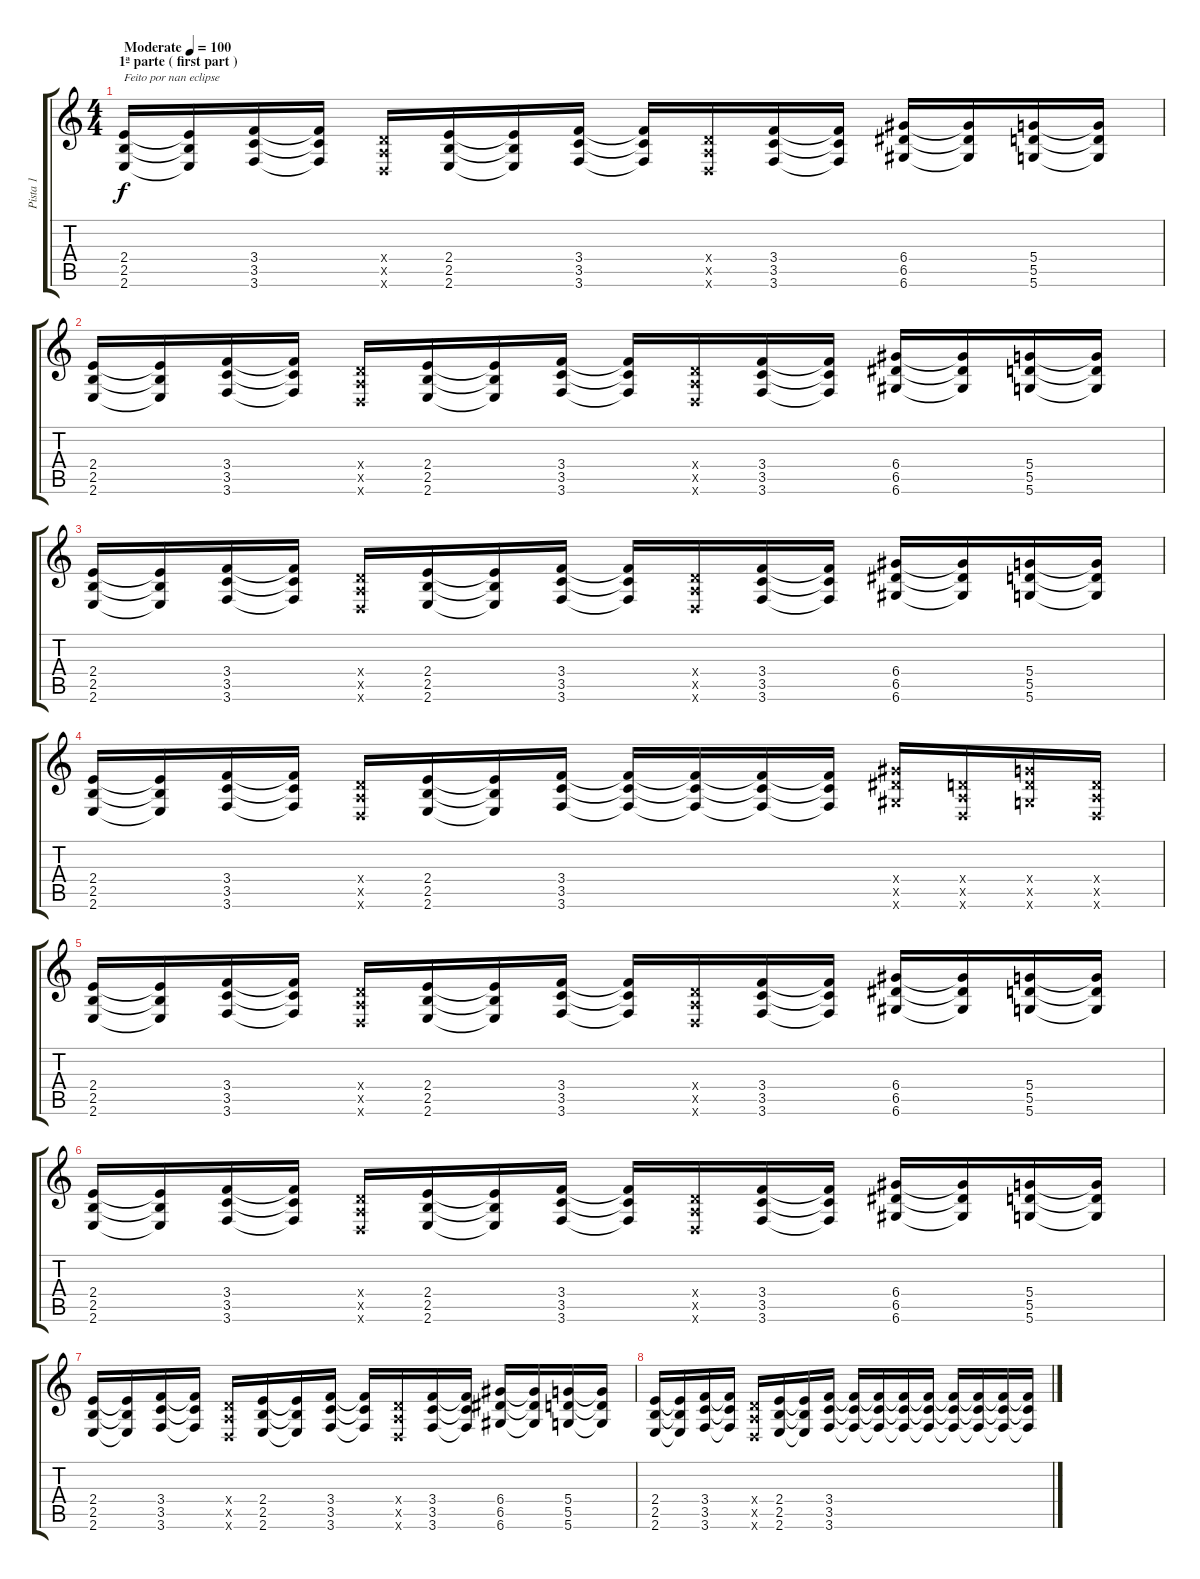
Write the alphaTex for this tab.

\track ("Pista 1" "Pista 1") {instrument distortionguitar}
\staff {score tabs}
\tuning (E4 B3 G3 D3 A2 D2) {hide}
\ts (4 4)
\section ("" "1ª parte ( first part )")
\tempo (100 "Moderate")
\clef g2
\ks c
(2.4 2.5 2.6).16{txt "Feito por nan eclipse" dy f instrument distortionguitar} (2.4{t} 2.5{t} 2.6{t}).16 (3.4 3.5 3.6).16 (3.4{t} 3.5{t} 3.6{t}).16 (0.4{x} 0.5{x} 0.6{x}).16 (2.4 2.5 2.6).16 (2.4{t} 2.5{t} 2.6{t}).16 (3.4 3.5 3.6).16 (3.4{t} 3.5{t} 3.6{t}).16 (0.4{x} 0.5{x} 0.6{x}).16 (3.4 3.5 3.6).16 (3.4{t} 3.5{t} 3.6{t}).16 (6.4 6.5 6.6).16 (6.4{t} 6.5{t} 6.6{t}).16 (5.4 5.5 5.6).16 (5.4{t} 5.5{t} 5.6{t}).16 |
(2.4 2.5 2.6).16 (2.4{t} 2.5{t} 2.6{t}).16 (3.4 3.5 3.6).16 (3.4{t} 3.5{t} 3.6{t}).16 (0.4{x} 0.5{x} 0.6{x}).16 (2.4 2.5 2.6).16 (2.4{t} 2.5{t} 2.6{t}).16 (3.4 3.5 3.6).16 (3.4{t} 3.5{t} 3.6{t}).16 (0.4{x} 0.5{x} 0.6{x}).16 (3.4 3.5 3.6).16 (3.4{t} 3.5{t} 3.6{t}).16 (6.4 6.5 6.6).16 (6.4{t} 6.5{t} 6.6{t}).16 (5.4 5.5 5.6).16 (5.4{t} 5.5{t} 5.6{t}).16 |
(2.4 2.5 2.6).16 (2.4{t} 2.5{t} 2.6{t}).16 (3.4 3.5 3.6).16 (3.4{t} 3.5{t} 3.6{t}).16 (0.4{x} 0.5{x} 0.6{x}).16 (2.4 2.5 2.6).16 (2.4{t} 2.5{t} 2.6{t}).16 (3.4 3.5 3.6).16 (3.4{t} 3.5{t} 3.6{t}).16 (0.4{x} 0.5{x} 0.6{x}).16 (3.4 3.5 3.6).16 (3.4{t} 3.5{t} 3.6{t}).16 (6.4 6.5 6.6).16 (6.4{t} 6.5{t} 6.6{t}).16 (5.4 5.5 5.6).16 (5.4{t} 5.5{t} 5.6{t}).16 |
(2.4 2.5 2.6).16 (2.4{t} 2.5{t} 2.6{t}).16 (3.4 3.5 3.6).16 (3.4{t} 3.5{t} 3.6{t}).16 (0.4{x} 0.5{x} 0.6{x}).16 (2.4 2.5 2.6).16 (2.4{t} 2.5{t} 2.6{t}).16 (3.4 3.5 3.6).16 (3.4{t} 3.5{t} 3.6{t}).16 (3.4{t} 3.5{t} 3.6{t}).16 (3.4{t} 3.5{t} 3.6{t}).16 (3.4{t} 3.5{t} 3.6{t}).16 (6.4{x} 6.5{x} 6.6{x}).16 (0.4{x} 0.5{x} 0.6{x}).16 (5.4{x} 5.5{x} 5.6{x}).16 (0.4{x} 0.5{x} 0.6{x}).16 |
(2.4 2.5 2.6).16 (2.4{t} 2.5{t} 2.6{t}).16 (3.4 3.5 3.6).16 (3.4{t} 3.5{t} 3.6{t}).16 (0.4{x} 0.5{x} 0.6{x}).16 (2.4 2.5 2.6).16 (2.4{t} 2.5{t} 2.6{t}).16 (3.4 3.5 3.6).16 (3.4{t} 3.5{t} 3.6{t}).16 (0.4{x} 0.5{x} 0.6{x}).16 (3.4 3.5 3.6).16 (3.4{t} 3.5{t} 3.6{t}).16 (6.4 6.5 6.6).16 (6.4{t} 6.5{t} 6.6{t}).16 (5.4 5.5 5.6).16 (5.4{t} 5.5{t} 5.6{t}).16 |
(2.4 2.5 2.6).16 (2.4{t} 2.5{t} 2.6{t}).16 (3.4 3.5 3.6).16 (3.4{t} 3.5{t} 3.6{t}).16 (0.4{x} 0.5{x} 0.6{x}).16 (2.4 2.5 2.6).16 (2.4{t} 2.5{t} 2.6{t}).16 (3.4 3.5 3.6).16 (3.4{t} 3.5{t} 3.6{t}).16 (0.4{x} 0.5{x} 0.6{x}).16 (3.4 3.5 3.6).16 (3.4{t} 3.5{t} 3.6{t}).16 (6.4 6.5 6.6).16 (6.4{t} 6.5{t} 6.6{t}).16 (5.4 5.5 5.6).16 (5.4{t} 5.5{t} 5.6{t}).16 |
(2.4 2.5 2.6).16 (2.4{t} 2.5{t} 2.6{t}).16 (3.4 3.5 3.6).16 (3.4{t} 3.5{t} 3.6{t}).16 (0.4{x} 0.5{x} 0.6{x}).16 (2.4 2.5 2.6).16 (2.4{t} 2.5{t} 2.6{t}).16 (3.4 3.5 3.6).16 (3.4{t} 3.5{t} 3.6{t}).16 (0.4{x} 0.5{x} 0.6{x}).16 (3.4 3.5 3.6).16 (3.4{t} 3.5{t} 3.6{t}).16 (6.4 6.5 6.6).16 (6.4{t} 6.5{t} 6.6{t}).16 (5.4 5.5 5.6).16 (5.4{t} 5.5{t} 5.6{t}).16 |
(2.4 2.5 2.6).16 (2.4{t} 2.5{t} 2.6{t}).16 (3.4 3.5 3.6).16 (3.4{t} 3.5{t} 3.6{t}).16 (0.4{x} 0.5{x} 0.6{x}).16 (2.4 2.5 2.6).16 (2.4{t} 2.5{t} 2.6{t}).16 (3.4 3.5 3.6).16 (3.4{t} 3.5{t} 3.6{t}).16 (3.4{t} 3.5{t} 3.6{t}).16 (3.4{t} 3.5{t} 3.6{t}).16 (3.4{t} 3.5{t} 3.6{t}).16 (3.4{t} 3.5{t} 3.6{t}).16 (3.4{t} 3.5{t} 3.6{t}).16 (3.4{t} 3.5{t} 3.6{t}).16 (3.4{t} 3.5{t} 3.6{t}).16
